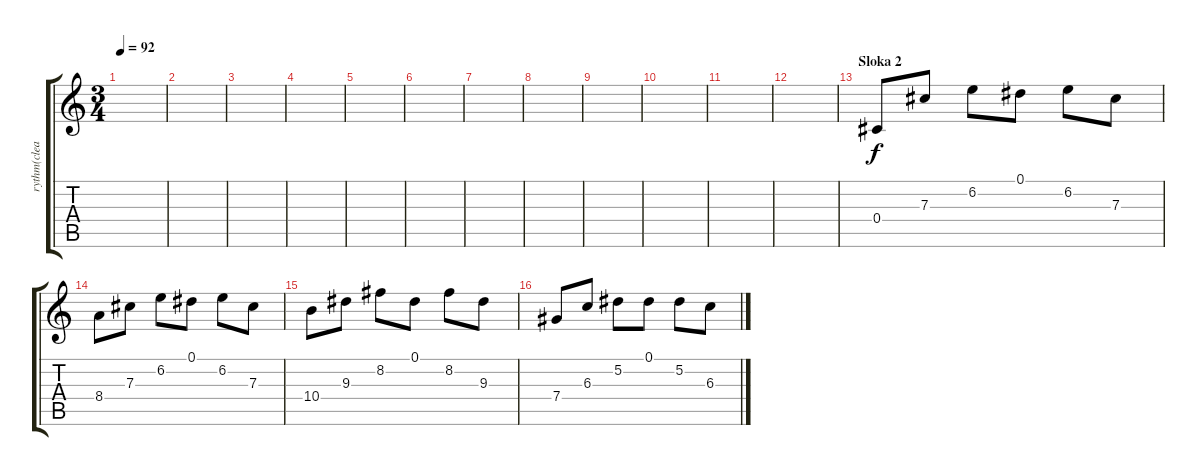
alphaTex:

\track ("rythm(clean) " "rythm(clea") {instrument acousticguitarsteel}
\staff {score tabs}
\tuning (Eb4 Bb3 Gb3 Db3 Ab2 Eb2) {hide}
\ts (3 4)
\tempo 92
\clef g2
\ks c
|
|
|
|
|
|
|
|
|
|
|
|
\section ("" "Sloka 2")
0.4.8 7.3.8 6.2.8 0.1.8 6.2.8 7.3.8 |
8.4.8 7.3.8 6.2.8 0.1.8 6.2.8 7.3.8 |
10.4.8 9.3.8 8.2.8 0.1.8 8.2.8 9.3.8 |
7.4.8 6.3.8 5.2.8 0.1.8 5.2.8 6.3.8
